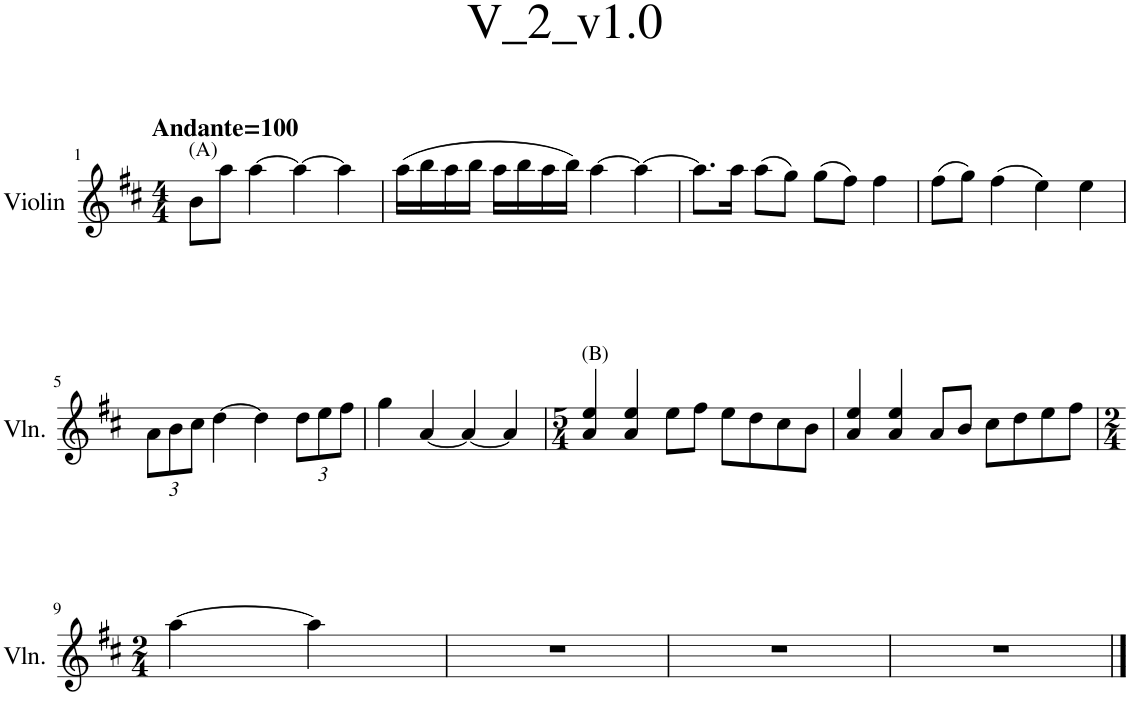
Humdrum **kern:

**kern
*part1
*staff1
*I"Violin
*I'Vln.
*clefG2
*k[f#c#]
*M4/4
=1
!LO:TX:a:B:t=Andante=100
!LO:TX:a:t=(A)
8b\L
8aa\J
[4aa\
4aa\_
4aa\]
=2
(16aa\LL
16bb\
16aa\
16bb\JJ
16aa\LL
16bb\
16aa\
16bb\JJ)
[4aa\
4aa\_
=3
8.aa\L]
16aa\Jk
(8aa\L
8gg\J)
(8gg\L
8ff#\J)
4ff#\
=4
(8ff#\L
8gg\J)
(4ff#\
4ee\)
4ee\
!!LO:LB:g=z
=5
*Xbrackettup
12a\L
12b\
12cc#\J
[4dd\
4dd\]
12dd\L
12ee\
12ff#\J
=6
4gg\
[4a/
4a/_
4a/]
=7
*M5/4
!LO:TX:a:t=(B)
4a/ 4ee/
4a/ 4ee/
8ee\L
8ff#\J
8ee\L
8dd\
8cc#\
8b\J
=8
4a/ 4ee/
4a/ 4ee/
8a/L
8b/J
8cc#\L
8dd\
8ee\
8ff#\J
!!LO:LB:g=z
=9
*M2/4
[4aa\
4aa\]
=10
2r
=11
2r
=12
2r
==
*-
